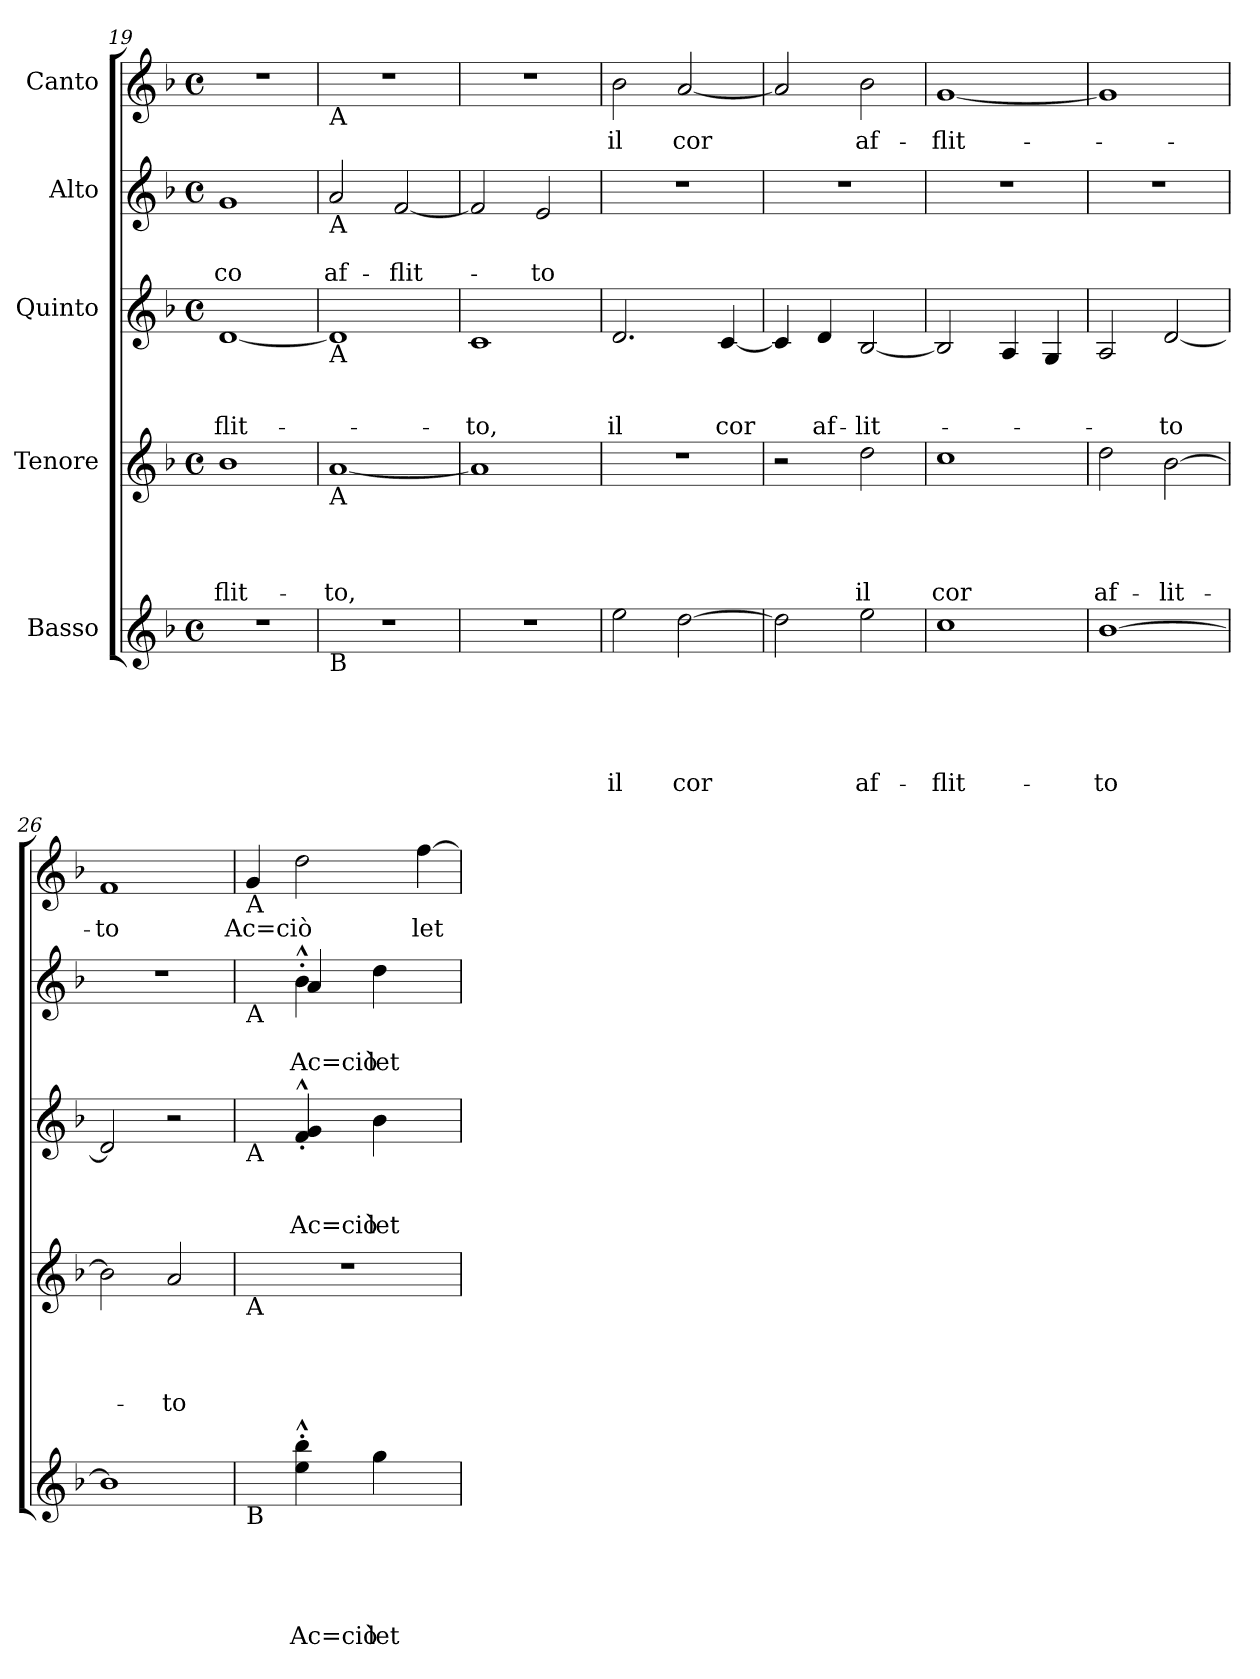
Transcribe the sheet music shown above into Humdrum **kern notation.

**kern	**text	**text	**text	**text	**text	**kern	**text	**text	**text	**text	**kern	**text	**text	**text	**kern	**text	**text	**kern	**text
*part5	*part5	*part5	*part5	*part5	*part5	*part4	*part4	*part4	*part4	*part4	*part3	*part3	*part3	*part3	*part2	*part2	*part2	*part1	*part1
*staff5	*staff5	*staff5	*staff5	*staff5	*staff5	*staff4	*staff4	*staff4	*staff4	*staff4	*staff3	*staff3	*staff3	*staff3	*staff2	*staff2	*staff2	*staff1	*staff1
*I"Basso	*	*	*	*	*	*I"Tenore	*	*	*	*	*I"Quinto	*	*	*	*I"Alto	*	*	*I"Canto	*
*clefG2	*	*	*	*	*	*clefG2	*	*	*	*	*clefG2	*	*	*	*clefG2	*	*	*clefG2	*
*k[b-]	*	*	*	*	*	*k[b-]	*	*	*	*	*k[b-]	*	*	*	*k[b-]	*	*	*k[b-]	*
*F:	*	*	*	*	*	*F:	*	*	*	*	*F:	*	*	*	*F:	*	*	*F:	*
*M4/4	*	*	*	*	*	*M4/4	*	*	*	*	*M4/4	*	*	*	*M4/4	*	*	*M4/4	*
*met(c)	*	*	*	*	*	*met(c)	*	*	*	*	*met(c)	*	*	*	*met(c)	*	*	*met(c)	*
=19	=19	=19	=19	=19	=19	=19	=19	=19	=19	=19	=19	=19	=19	=19	=19	=19	=19	=19	=19
!	!	!	!	!	!	!	!	!	!	!LO:LY:b	!	!	!	!LO:LY:b	!	!	!LO:LY:b	!	!
1r	.	.	.	.	.	1b-	.	.	.	-flit-	[>1d	.	.	-flit-	1g	.	co	1r	.
!!LO:PB:g=z
=20	=20	=20	=20	=20	=20	=20	=20	=20	=20	=20	=20	=20	=20	=20	=20	=20	=20	=20	=20
!	!	!	!	!	!	!	!	!	!	!	!	!	!	!	!	!	!	!LO:TX:b:t=A	!
!	!	!	!	!	!	!	!	!	!	!	!	!	!	!	!LO:TX:b:t=A	!	!	!	!
!	!	!	!	!	!	!	!	!	!	!	!LO:TX:b:t=A	!	!	!	!	!	!	!	!
!	!	!	!	!	!	!LO:TX:b:t=A	!	!	!	!	!	!	!	!	!	!	!	!	!
!LO:TX:b:t=B	!	!	!	!	!	!	!	!	!	!	!	!	!	!	!	!	!	!	!
!	!	!	!	!	!	!	!	!	!	!LO:LY:b	!	!	!	!	!	!	!LO:LY:b	!	!
1r	.	.	.	.	.	[<1a	.	.	.	-to,	1d]	.	.	.	2a/	.	af-	1r	.
!	!	!	!	!	!	!	!	!	!	!	!	!	!	!	!	!	!LO:LY:b	!	!
.	.	.	.	.	.	.	.	.	.	.	.	.	.	.	[<2f/	.	-flit-	.	.
=21	=21	=21	=21	=21	=21	=21	=21	=21	=21	=21	=21	=21	=21	=21	=21	=21	=21	=21	=21
!	!	!	!	!	!	!	!	!	!	!	!	!	!	!LO:LY:b	!	!	!	!	!
1r	.	.	.	.	.	1a]	.	.	.	.	1c	.	.	-to,	2f/]	.	.	1r	.
!	!	!	!	!	!	!	!	!	!	!	!	!	!	!	!	!	!LO:LY:b	!	!
.	.	.	.	.	.	.	.	.	.	.	.	.	.	.	2e/	.	-to	.	.
=22	=22	=22	=22	=22	=22	=22	=22	=22	=22	=22	=22	=22	=22	=22	=22	=22	=22	=22	=22
!	!	!	!	!	!LO:LY:b	!	!	!	!	!	!	!	!	!LO:LY:b	!	!	!	!	!LO:LY:b
2ee\	.	.	.	.	il	1r	.	.	.	.	2.d/	.	.	il	1r	.	.	2b-\	il
!	!	!	!	!	!LO:LY:b	!	!	!	!	!	!	!	!	!	!	!	!	!	!LO:LY:b
[>2dd\	.	.	.	.	cor	.	.	.	.	.	.	.	.	.	.	.	.	[<2a/	cor
!	!	!	!	!	!	!	!	!	!	!	!	!	!	!LO:LY:b	!	!	!	!	!
.	.	.	.	.	.	.	.	.	.	.	[<4c/	.	.	cor	.	.	.	.	.
=23	=23	=23	=23	=23	=23	=23	=23	=23	=23	=23	=23	=23	=23	=23	=23	=23	=23	=23	=23
2dd\]	.	.	.	.	.	2r	.	.	.	.	4c/]	.	.	.	1r	.	.	2a/]	.
!	!	!	!	!	!	!	!	!	!	!	!	!	!	!LO:LY:b	!	!	!	!	!
.	.	.	.	.	.	.	.	.	.	.	4d/	.	.	af-	.	.	.	.	.
!	!	!	!	!	!LO:LY:b	!	!	!	!	!LO:LY:b	!	!	!	!LO:LY:b	!	!	!	!	!LO:LY:b
2ee\	.	.	.	.	af-	2dd\	.	.	.	il	[<2B-/	.	.	-lit-	.	.	.	2b-\	af-
=24	=24	=24	=24	=24	=24	=24	=24	=24	=24	=24	=24	=24	=24	=24	=24	=24	=24	=24	=24
!	!	!	!	!	!LO:LY:b	!	!	!	!	!LO:LY:b	!	!	!	!	!	!	!	!	!LO:LY:b
1cc	.	.	.	.	-flit-	1cc	.	.	.	cor	2B-/]	.	.	.	1r	.	.	[<1g	-flit-
.	.	.	.	.	.	.	.	.	.	.	4A/	.	.	.	.	.	.	.	.
.	.	.	.	.	.	.	.	.	.	.	4G/	.	.	.	.	.	.	.	.
=25	=25	=25	=25	=25	=25	=25	=25	=25	=25	=25	=25	=25	=25	=25	=25	=25	=25	=25	=25
!	!	!	!	!	!LO:LY:b	!	!	!	!	!LO:LY:b	!	!	!	!	!	!	!	!	!
[>1b-	.	.	.	.	-to	2dd\	.	.	.	af-	2A/	.	.	.	1r	.	.	1g]	.
!	!	!	!	!	!	!	!	!	!	!LO:LY:b	!	!	!	!LO:LY:b	!	!	!	!	!
.	.	.	.	.	.	[>2b-\	.	.	.	-lit-	[<2d/	.	.	-to	.	.	.	.	.
=26	=26	=26	=26	=26	=26	=26	=26	=26	=26	=26	=26	=26	=26	=26	=26	=26	=26	=26	=26
!	!	!	!	!	!	!	!	!	!	!	!	!	!	!	!	!	!	!	!LO:LY:b
1b-]	.	.	.	.	.	2b-\]	.	.	.	.	2d/]	.	.	.	1r	.	.	1f	-to
!	!	!	!	!	!	!	!	!	!	!LO:LY:b	!	!	!	!	!	!	!	!	!
.	.	.	.	.	.	2a/	.	.	.	-to	2r	.	.	.	.	.	.	.	.
!!LO:LB:g=z
=27	=27	=27	=27	=27	=27	=27	=27	=27	=27	=27	=27	=27	=27	=27	=27	=27	=27	=27	=27
*	*	*	*	*	*	*	*	*	*	*	*	*	*	*	*^	*	*	*	*
!	!	!	!	!	!	!	!	!	!	!	!	!	!	!	!	!	!	!	!LO:TX:b:t=A	!
!	!	!	!	!	!	!	!	!	!	!	!	!	!	!	!LO:TX:b:t=A	!	!	!	!	!
!	!	!	!	!	!	!	!	!	!	!	!LO:TX:b:t=A	!	!	!	!	!	!	!	!	!
!	!	!	!	!	!	!LO:TX:b:t=A	!	!	!	!	!	!	!	!	!	!	!	!	!	!
!LO:TX:b:t=B	!	!	!	!	!	!	!	!	!	!	!	!	!	!	!	!	!	!	!	!
!	!	!	!	!	!	!	!	!	!	!	!	!	!	!	!	!	!	!	!	!LO:LY:b
4ryy	.	.	.	.	.	1r	.	.	.	.	4ryy	.	.	.	4ryy	4ryy	.	.	4g/	Ac=ci
!	!	!	!	!	!LO:LY:b	!	!	!	!	!	!	!	!	!LO:LY:b	!	!	!	!LO:LY:b	!	!LO:LY:b
4ee\^^>'> 4bb-\^^>'>	.	.	.	.	Ac=ciò	.	.	.	.	.	4f/^^<'< 4g/^^<'<	.	.	Ac=ciò	4b-^^<'<\	4a/	.	-Ac=ciò	2dd\	ò
!	!	!	!	!	!LO:LY:b	!	!	!	!	!	!	!	!	!LO:LY:b	!	!	!	!LO:LY:b	!	!
4gg\	.	.	.	.	let-	.	.	.	.	.	4b-\	.	.	let-	4dd\	4ryy	.	let-	.	.
!	!	!	!	!	!	!	!	!	!	!	!	!	!	!	!	!	!	!	!	!LO:LY:b
4ryy	.	.	.	.	.	.	.	.	.	.	4ryy	.	.	.	4ryy	4ryy	.	.	[>4ff\	let-
*	*	*	*	*	*	*	*	*	*	*	*	*	*	*	*v	*v	*	*	*	*
=	=	=	=	=	=	=	=	=	=	=	=	=	=	=	=	=	=	=	=
*-	*-	*-	*-	*-	*-	*-	*-	*-	*-	*-	*-	*-	*-	*-	*-	*-	*-	*-	*-
